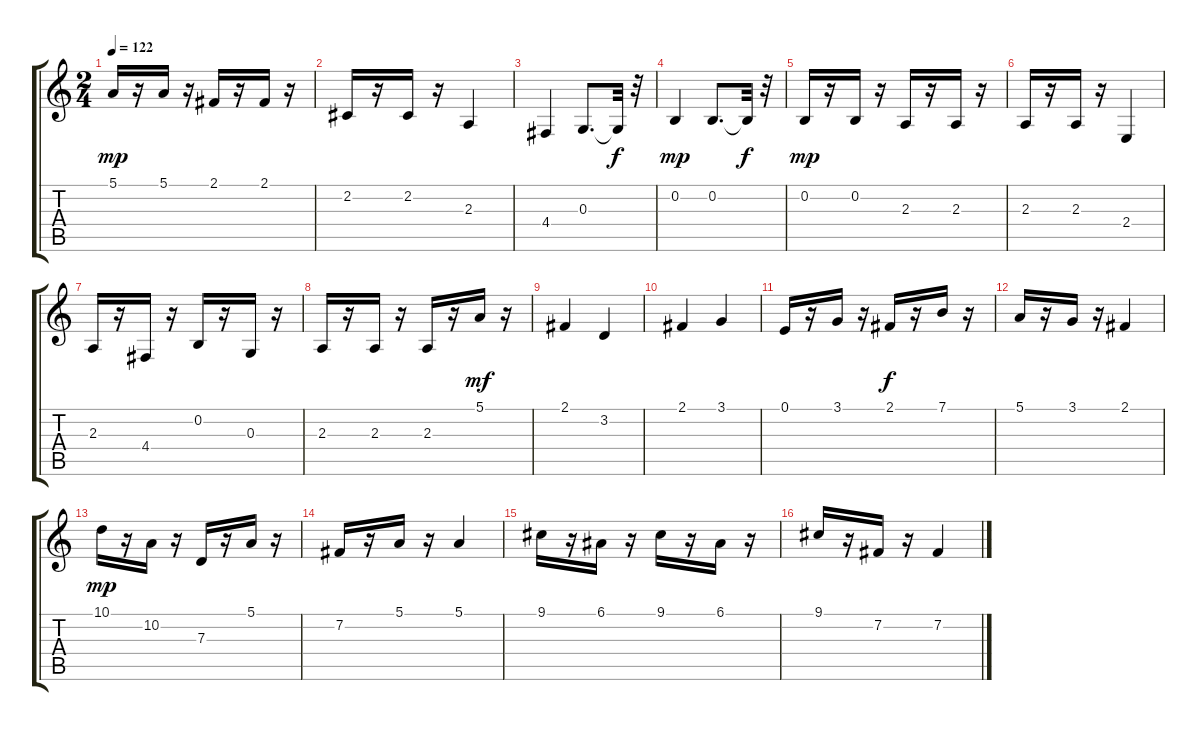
\track "" {instrument stringensemble1}
\staff {score tabs}
\tuning (E4 B3 G3 D3 A2 E2) {hide}
\ts (2 4)
\tempo 122
\clef g2
\ks c
5.1.16{dy mp} r.16 5.1.16 r.16 2.1.16 r.16 2.1.16 r.16 |
2.2.16 r.16 2.2.16 r.16 2.3.4 |
4.4.4 0.3.8{d} 0.3{t}.32{dy f} r.32 |
0.2.4{dy mp} 0.2.8{d} 0.2{t}.32{dy f} r.32 |
0.2.16{dy mp} r.16 0.2.16 r.16 2.3.16 r.16 2.3.16 r.16 |
2.3.16 r.16 2.3.16 r.16 2.4.4 |
2.3.16 r.16 4.4.16 r.16 0.2.16 r.16 0.3.16 r.16 |
2.3.16 r.16 2.3.16 r.16 2.3.16 r.16 5.1.16{dy mf} r.16 |
2.1.4 3.2.4 |
2.1.4 3.1.4 |
0.1.16 r.16 3.1.16 r.16 2.1.16{dy f} r.16 7.1.16 r.16 |
5.1.16 r.16 3.1.16 r.16 2.1.4 |
10.1.16{dy mp} r.16 10.2.16 r.16 7.3.16 r.16 5.1.16 r.16 |
7.2.16 r.16 5.1.16 r.16 5.1.4 |
9.1.16 r.16 6.1.16 r.16 9.1.16 r.16 6.1.16 r.16 |
9.1.16 r.16 7.2.16 r.16 7.2.4
